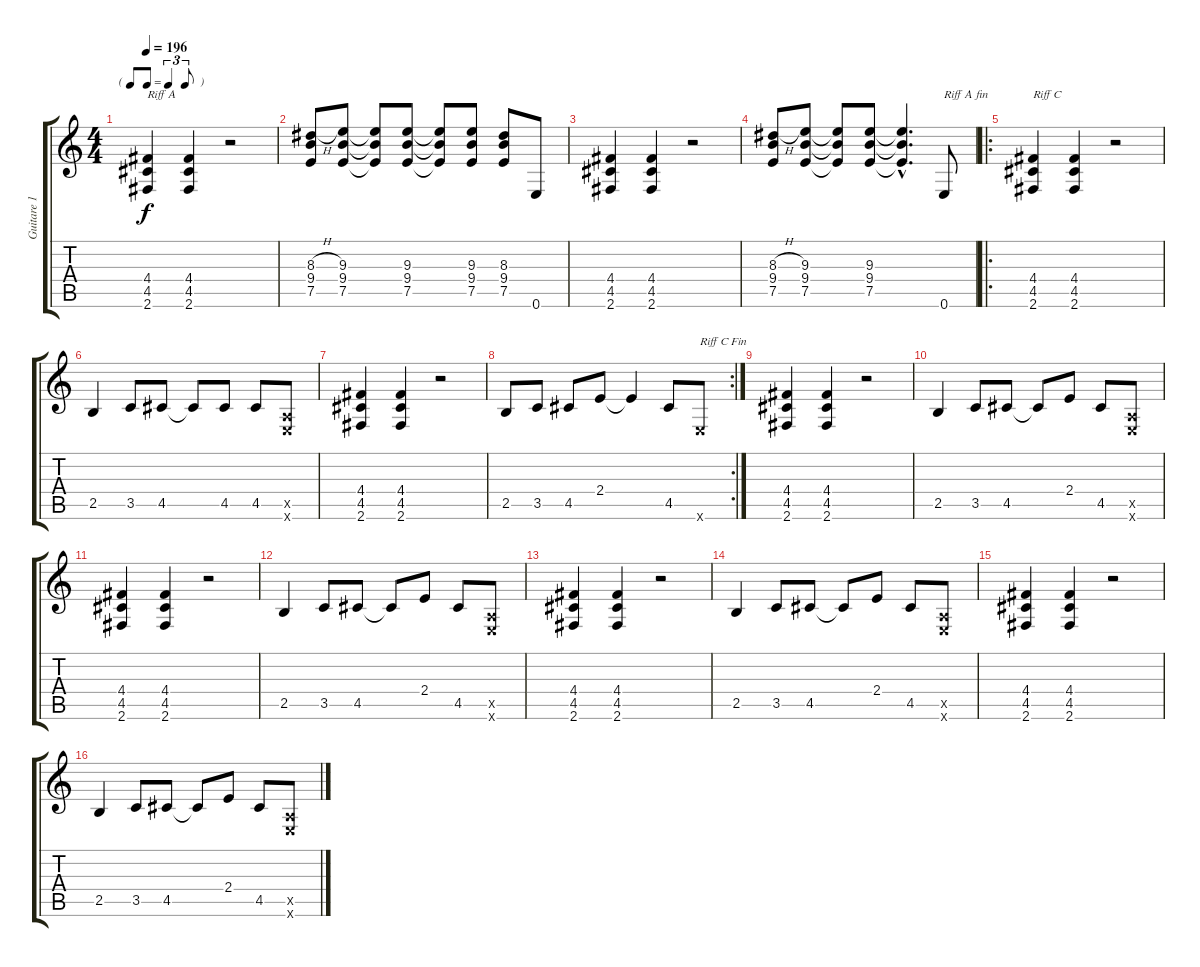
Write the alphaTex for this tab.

\track ("Guitare 1" "Guitare 1") {instrument distortionguitar}
\staff {score tabs}
\tuning (E4 B3 G3 D3 A2 E2) {hide}
\ts (4 4)
\tf triplet8th
\tempo 196
\clef g2
\ks c
(4.4 4.5 2.6).4{txt "Riff A" dy f} (4.4 4.5 2.6).4 r.2 |
(8.3{h} 9.4 7.5).8 (9.3 9.4 7.5).8 (9.3{t} 9.4{t} 7.5{t}).8 (9.3 9.4 7.5).8 (9.3{t} 9.4{t} 7.5{t}).8 (9.3 9.4 7.5).8 (8.3 9.4 7.5).8 0.6.8 |
(4.4 4.5 2.6).4 (4.4 4.5 2.6).4 r.2 |
(8.3{h} 9.4 7.5).8 (9.3 9.4 7.5).8 (9.3{t} 9.4{t} 7.5{t}).8 (9.3 9.4 7.5).8 (9.3{hac t} 9.4{hac t} 7.5{hac t}).4{d} 0.6.8{txt "Riff A fin"} |
\ro
(4.4 4.5 2.6).4{txt "Riff C"} (4.4 4.5 2.6).4 r.2 |
2.5.4 3.5.8 4.5.8 4.5{t}.8 4.5.8 4.5.8 (0.5{x} 0.6{x}).8 |
(4.4 4.5 2.6).4 (4.4 4.5 2.6).4 r.2 |
\rc 2
2.5.8 3.5.8 4.5.8 2.4.8 2.4{t}.4 4.5.8 0.6{x}.8{txt "Riff C Fin"} |
(4.4 4.5 2.6).4 (4.4 4.5 2.6).4 r.2 |
2.5.4 3.5.8 4.5.8 4.5{t}.8 2.4.8 4.5.8 (0.5{x} 0.6{x}).8 |
(4.4 4.5 2.6).4 (4.4 4.5 2.6).4 r.2 |
2.5.4 3.5.8 4.5.8 4.5{t}.8 2.4.8 4.5.8 (0.5{x} 0.6{x}).8 |
(4.4 4.5 2.6).4 (4.4 4.5 2.6).4 r.2 |
2.5.4 3.5.8 4.5.8 4.5{t}.8 2.4.8 4.5.8 (0.5{x} 0.6{x}).8 |
(4.4 4.5 2.6).4 (4.4 4.5 2.6).4 r.2 |
2.5.4 3.5.8 4.5.8 4.5{t}.8 2.4.8 4.5.8 (0.5{x} 0.6{x}).8
